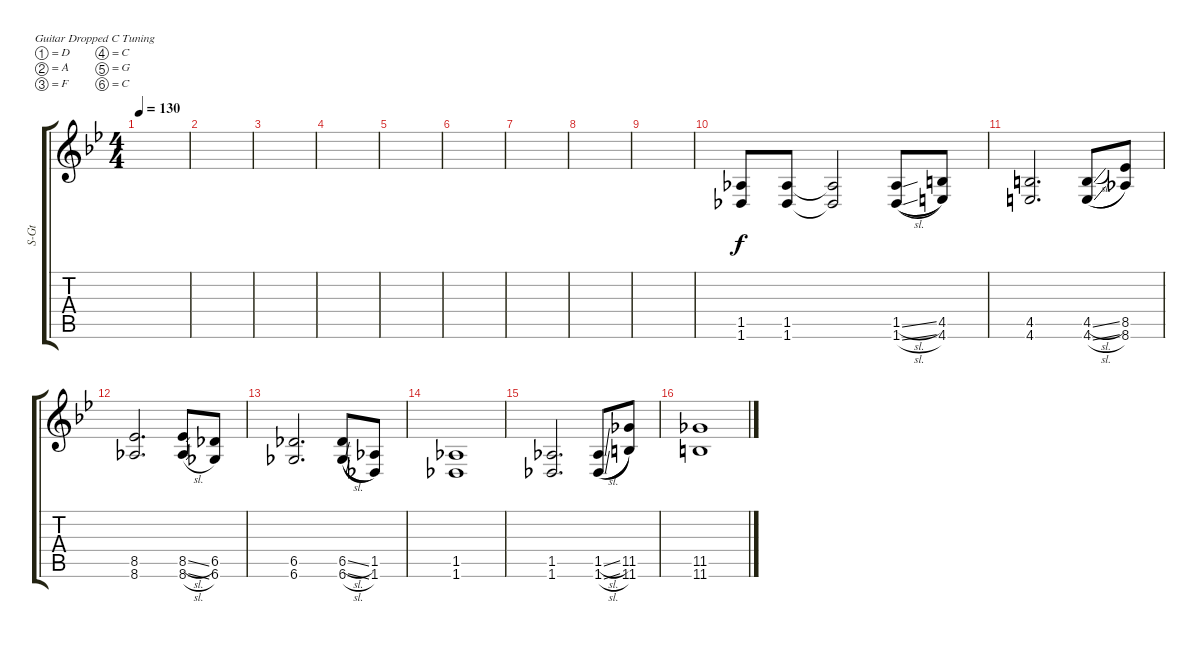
\bracketExtendMode groupsimilarinstruments
\otherSystemsTrackNameOrientation horizontal
\track ("Gitarre" "S-Gt") {instrument acousticguitarsteel}
\staff {score tabs}
\tuning (D4 A3 F3 C3 G2 C2)
\ts (4 4)
\tempo 130
\clef g2
\ks bb
|
|
|
|
|
|
|
|
|
(1.6{acc b} 1.5{acc b}).8{beam Up} (1.6{acc b} 1.5{acc b}).8{beam Up} (1.5{t acc b} 1.6{t acc b}).2{beam Up} (1.5{sl acc b} 1.6{sl acc b}).8{legatoorigin beam Up} (4.6{acc #} 4.5{acc #}).8{beam Up} |
(4.5{acc #} 4.6{acc #}).2{d beam Up} (4.6{sl acc #} 4.5{sl acc #}).8{legatoorigin beam Up} (8.6{acc b} 8.5{acc forcenatural}).8{beam Up} |
(8.5{acc forcenatural} 8.6{acc b}).2{d beam Up} (8.5{sl acc forcenatural} 8.6{sl acc b}).8{beam Up} (6.6{acc b} 6.5{acc b}).8{beam Up} |
(6.6{acc b} 6.5{acc b}).2{d beam Up} (6.5{sl acc b} 6.6{sl acc b}).8{legatoorigin beam Up} (1.6{acc b} 1.5{acc b}).8{beam Up} |
(1.6{acc b} 1.5{acc b}).1{beam Up} |
(1.6{acc b} 1.5{acc b}).2{d beam Up} (1.5{sl acc b} 1.6{sl acc b}).8{legatoorigin beam Up} (11.5{acc b} 11.6{acc #}).8{beam Up} |
(11.5{acc b} 11.6{acc #}).1{beam Up}
